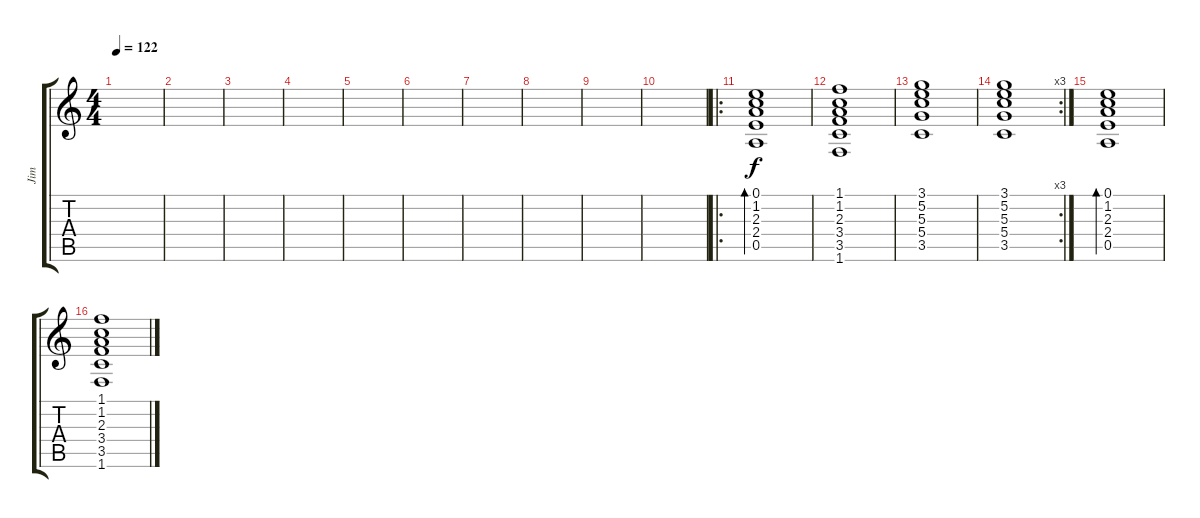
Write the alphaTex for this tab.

\track ("Jim" "Jim") {instrument electricguitarclean}
\staff {score tabs}
\tuning (E4 B3 G3 D3 A2 E2) {hide}
\ts (4 4)
\tempo 122
\clef g2
\ks c
|
|
|
|
|
|
|
|
|
|
\ro
(0.1 1.2 2.3 2.4 0.5).1{bd 120} |
(1.1 1.2 2.3 3.4 3.5 1.6).1 |
(3.1 5.2 5.3 5.4 3.5).1 |
\rc 3
(3.1 5.2 5.3 5.4 3.5).1 |
(0.1 1.2 2.3 2.4 0.5).1{bd 120} |
(1.1 1.2 2.3 3.4 3.5 1.6).1
